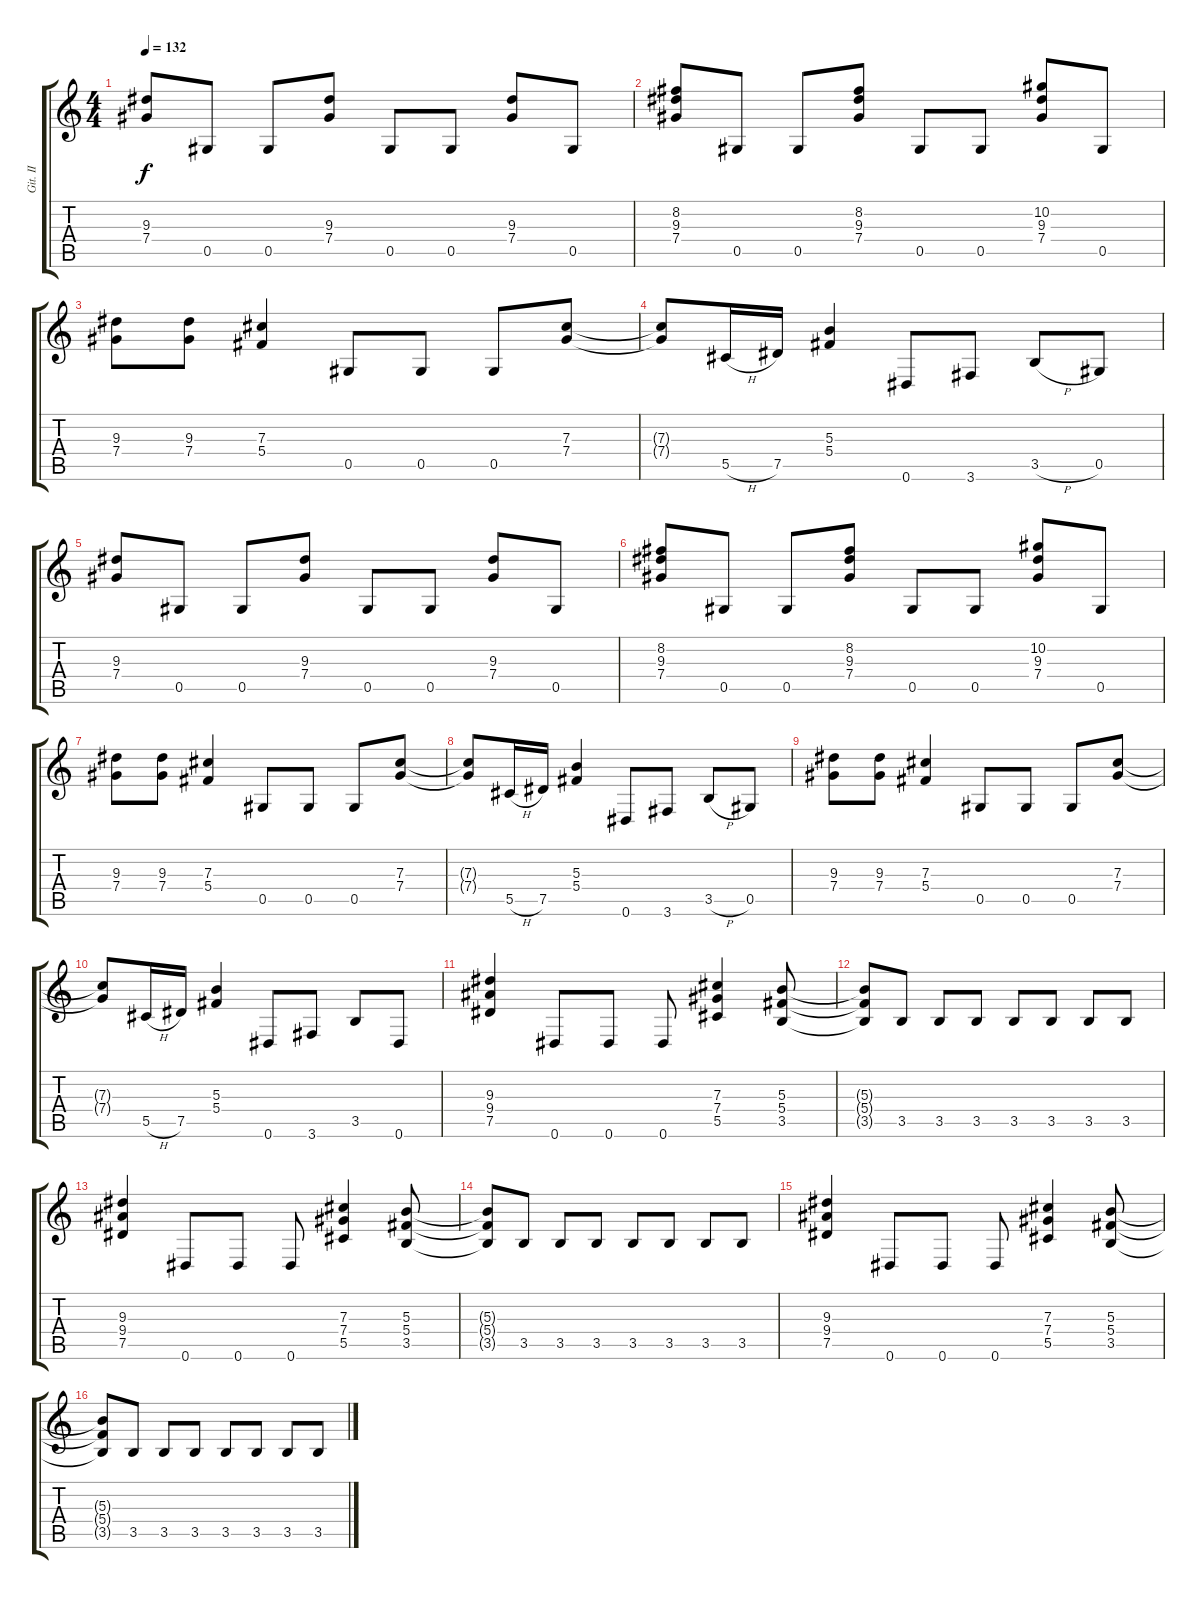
\track ("Git. II" "Git. II") {instrument overdrivenguitar}
\staff {score tabs}
\tuning (Eb4 Bb3 Gb3 Db3 Ab2 Eb2) {hide}
\ts (4 4)
\tempo 132
\clef g2
\ks c
(9.3 7.4).8{dy f} 0.5.8 0.5.8 (9.3 7.4).8 0.5.8 0.5.8 (9.3 7.4).8 0.5.8 |
(8.2 9.3 7.4).8 0.5.8 0.5.8 (8.2 9.3 7.4).8 0.5.8 0.5.8 (10.2 9.3 7.4).8 0.5.8 |
(9.3 7.4).8 (9.3 7.4).8 (7.3 5.4).4 0.5.8 0.5.8 0.5.8 (7.3 7.4).8 |
(7.3{t} 7.4{t}).8 5.5{h}.16 7.5.16 (5.3 5.4).4 0.6.8 3.6.8 3.5{h}.8 0.5.8 |
(9.3 7.4).8 0.5.8 0.5.8 (9.3 7.4).8 0.5.8 0.5.8 (9.3 7.4).8 0.5.8 |
(8.2 9.3 7.4).8 0.5.8 0.5.8 (8.2 9.3 7.4).8 0.5.8 0.5.8 (10.2 9.3 7.4).8 0.5.8 |
(9.3 7.4).8 (9.3 7.4).8 (7.3 5.4).4 0.5.8 0.5.8 0.5.8 (7.3 7.4).8 |
(7.3{t} 7.4{t}).8 5.5{h}.16 7.5.16 (5.3 5.4).4 0.6.8 3.6.8 3.5{h}.8 0.5.8 |
(9.3 7.4).8 (9.3 7.4).8 (7.3 5.4).4 0.5.8 0.5.8 0.5.8 (7.3 7.4).8 |
(7.3{t} 7.4{t}).8 5.5{h}.16 7.5.16 (5.3 5.4).4 0.6.8 3.6.8 3.5.8 0.6.8 |
(9.3 9.4 7.5).4 0.6.8 0.6.8 0.6.8 (7.3 7.4 5.5).4 (5.3 5.4 3.5).8 |
(5.3{t} 5.4{t} 3.5{t}).8 3.5.8 3.5.8 3.5.8 3.5.8 3.5.8 3.5.8 3.5.8 |
(9.3 9.4 7.5).4 0.6.8 0.6.8 0.6.8 (7.3 7.4 5.5).4 (5.3 5.4 3.5).8 |
(5.3{t} 5.4{t} 3.5{t}).8 3.5.8 3.5.8 3.5.8 3.5.8 3.5.8 3.5.8 3.5.8 |
(9.3 9.4 7.5).4 0.6.8 0.6.8 0.6.8 (7.3 7.4 5.5).4 (5.3 5.4 3.5).8 |
(5.3{t} 5.4{t} 3.5{t}).8 3.5.8 3.5.8 3.5.8 3.5.8 3.5.8 3.5.8 3.5.8
